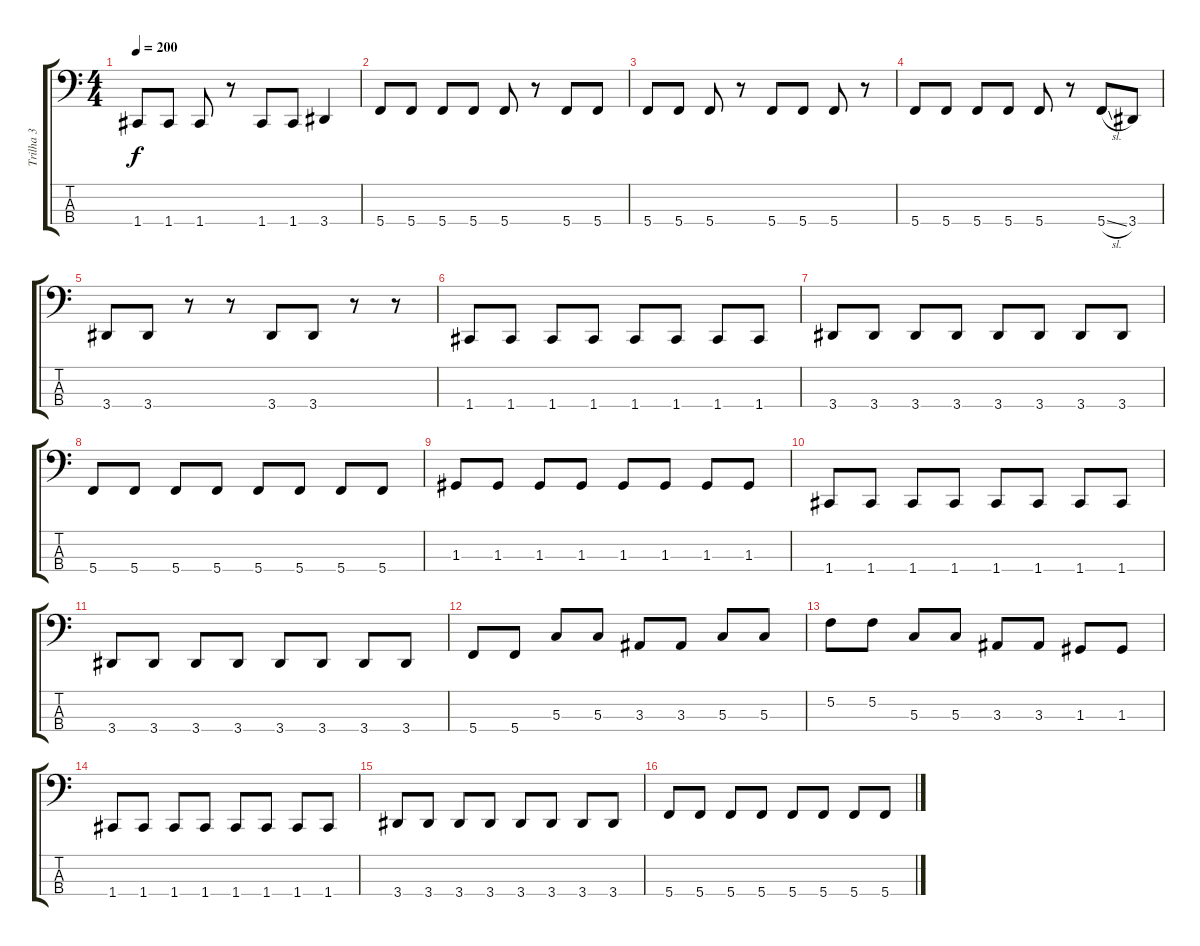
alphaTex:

\track ("Trilha 3" "Trilha 3") {instrument electricbassfinger}
\staff {score tabs}
\tuning (F2 C2 G1 C1) {hide}
\ts (4 4)
\tempo 200
\clef f4
\ks c
1.4.8{dy f} 1.4.8 1.4.8 r.8 1.4.8 1.4.8 3.4.4 |
5.4.8 5.4.8 5.4.8 5.4.8 5.4.8 r.8 5.4.8 5.4.8 |
5.4.8 5.4.8 5.4.8 r.8 5.4.8 5.4.8 5.4.8 r.8 |
5.4.8 5.4.8 5.4.8 5.4.8 5.4.8 r.8 5.4{sl}.8 3.4.8 |
3.4.8 3.4.8 r.8 r.8 3.4.8 3.4.8 r.8 r.8 |
1.4.8 1.4.8 1.4.8 1.4.8 1.4.8 1.4.8 1.4.8 1.4.8 |
3.4.8 3.4.8 3.4.8 3.4.8 3.4.8 3.4.8 3.4.8 3.4.8 |
5.4.8 5.4.8 5.4.8 5.4.8 5.4.8 5.4.8 5.4.8 5.4.8 |
1.3.8 1.3.8 1.3.8 1.3.8 1.3.8 1.3.8 1.3.8 1.3.8 |
1.4.8 1.4.8 1.4.8 1.4.8 1.4.8 1.4.8 1.4.8 1.4.8 |
3.4.8 3.4.8 3.4.8 3.4.8 3.4.8 3.4.8 3.4.8 3.4.8 |
5.4.8 5.4.8 5.3.8 5.3.8 3.3.8 3.3.8 5.3.8 5.3.8 |
5.2.8 5.2.8 5.3.8 5.3.8 3.3.8 3.3.8 1.3.8 1.3.8 |
1.4.8 1.4.8 1.4.8 1.4.8 1.4.8 1.4.8 1.4.8 1.4.8 |
3.4.8 3.4.8 3.4.8 3.4.8 3.4.8 3.4.8 3.4.8 3.4.8 |
5.4.8 5.4.8 5.4.8 5.4.8 5.4.8 5.4.8 5.4.8 5.4.8
